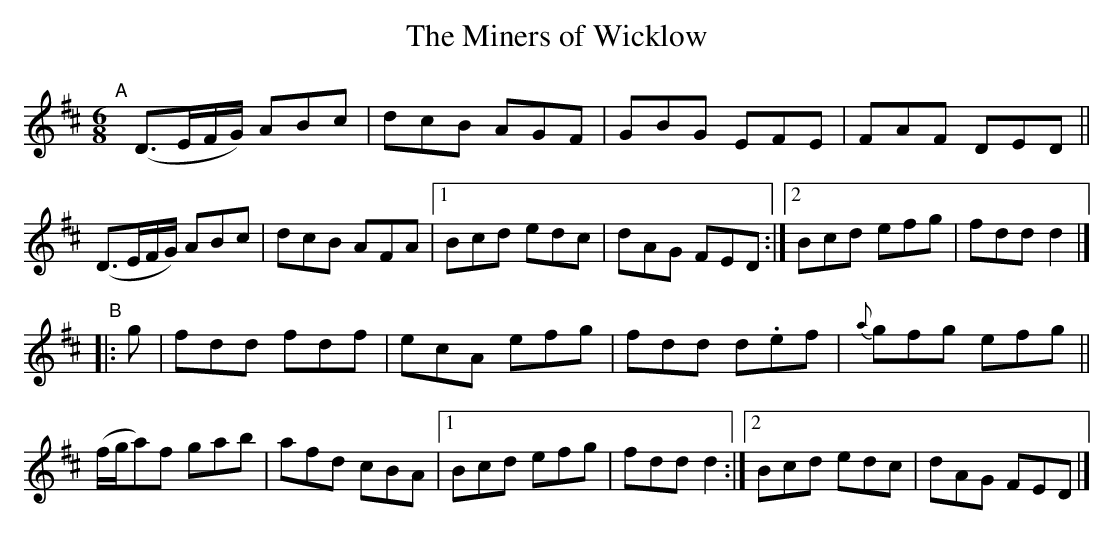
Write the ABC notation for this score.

X:1
T: The Miners of Wicklow
M: 6/8
L: 1/8
K: D
"^A"\
[|](D>EF/G/) ABc | dcB AGF \
|   GBG      EFE | FAF DED \
|| (D>EF/G/) ABc | dcB AFA |\
[1  Bcd      edc | dAG FED :|\
[2  Bcd      efg | fdd d2 |]
"^B"|: g \
|  fdd      fdf |   ecA efg \
|  fdd     d.ef |{a}gfg efg \
|| (f/g/a)f gab |   afd cBA |\
[1  Bcd     efg |   fdd d2 :|\
[2  Bcd     edc |   dAG FED |]
